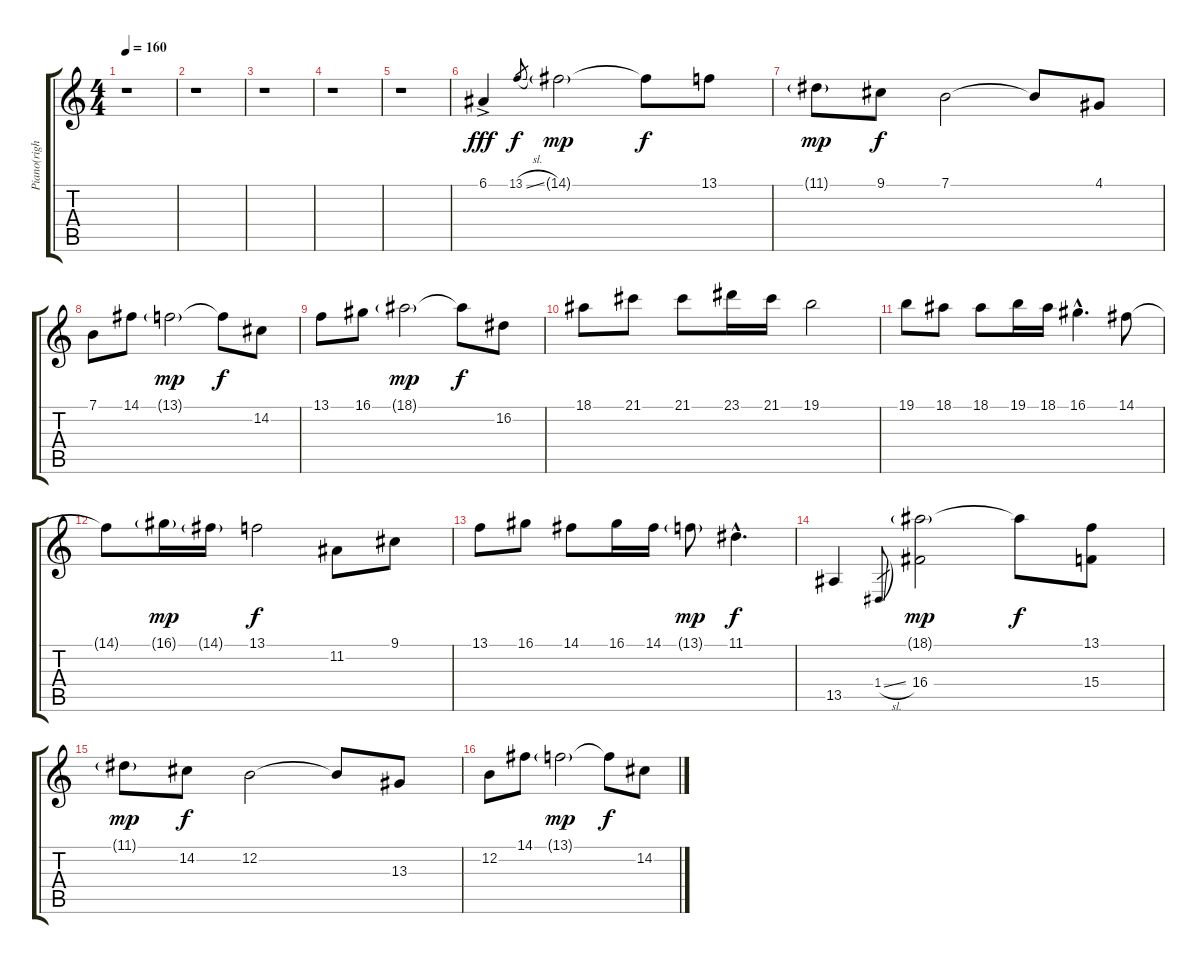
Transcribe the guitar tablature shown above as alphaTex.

\track ("Piano(right hand)" "Piano(righ") {instrument brightacousticpiano}
\staff {score tabs}
\tuning (E4 B3 G3 D3 A2 E2) {hide}
\ts (4 4)
\tempo 160
\clef g2
\ks c
r.1{dy f} |
r.1 |
r.1 |
r.1 |
r.1 |
6.1{ac}.4{dy fff} 13.1{sl}.8{gr dy f} 14.1{g}.2{dy mp} 14.1{t}.8{dy f} 13.1.8 |
11.1{g}.8{dy mp} 9.1.8{dy f} 7.1.2 7.1{t}.8 4.1.8 |
7.1.8 14.1.8 13.1{g}.2{dy mp} 13.1{t}.8{dy f} 14.2.8 |
13.1.8 16.1.8 18.1{g}.2{dy mp} 18.1{t}.8{dy f} 16.2.8 |
18.1.8 21.1.8 21.1.8 23.1.16 21.1.16 19.1.2 |
19.1.8 18.1.8 18.1.8 19.1.16 18.1.16 16.1{hac}.4{d} 14.1.8 |
14.1{t}.8 16.1{g}.16{dy mp} 14.1{g}.16 13.1.2{dy f} 11.2.8 9.1.8 |
13.1.8 16.1.8 14.1.8 16.1.16 14.1.16 13.1{g}.8{dy mp} 11.1{hac}.4{d dy f} |
13.5.4 1.4{sl}.8{gr} (18.1{g} 16.4).2{dy mp} 18.1{t}.8{dy f} (13.1 15.4).8 |
11.1{g}.8{dy mp} 14.2.8{dy f} 12.2.2 12.2{t}.8 13.3.8 |
12.2.8 14.1.8 13.1{g}.2{dy mp} 13.1{t}.8{dy f} 14.2.8
